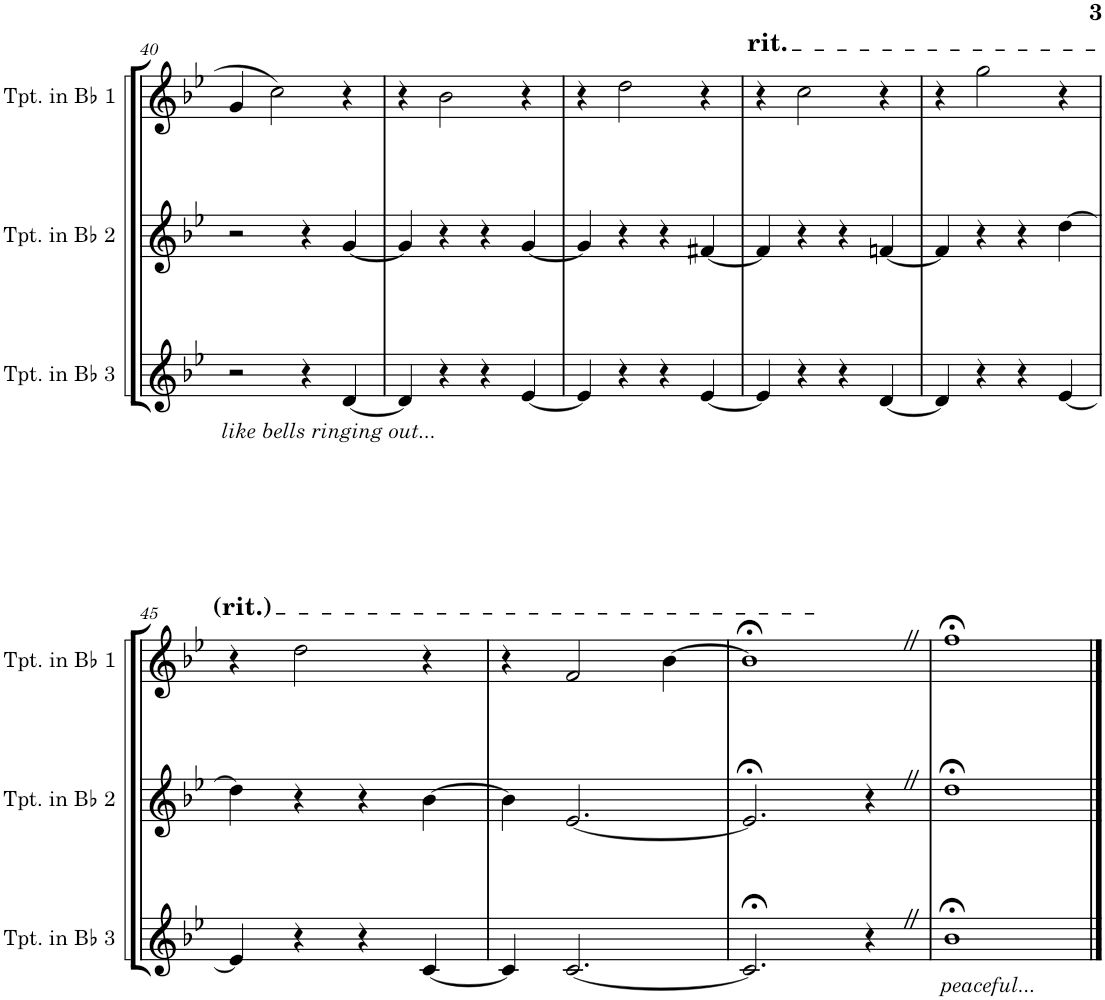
**kern	**kern	**kern
*part3	*part2	*part1
*staff3	*staff2	*staff1
*I"Trumpet in Bb 3	*I"Trumpet in Bb 2	*I"Trumpet in Bb 1
*I'Tpt. in Bb 3	*I'Tpt. in Bb 2	*I'Tpt. in Bb 1
!!LO:PB:g=z
*clefG2	*clefG2	*clefG2
*Trd1c2	*Trd1c2	*Trd1c2
*k[b-e-]	*k[b-e-]	*k[b-e-]
*M4/4	*M4/4	*M4/4
=40	=40	=40
2r	2r	4g/
.	.	2cc\
!LO:TX:b:i:t=like bells ringing out...	!	!
4r	4r	.
[4d/	[4g/	4r
=41	=41	=41
4d/]	4g/]	4r
4r	4r	2b-\
4r	4r	.
[4e-/	[4g/	4r
=42	=42	=42
4e-/]	4g/]	4r
4r	4r	2dd\
4r	4r	.
[4e-/	[4f#X/	4r
=43	=43	=43
!	!	!LO:TX:a:t=rit.
4e-/]	4f#/]	4r
4r	4r	2cc\
4r	4r	.
[4d/	[4fn/	4r
=44	=44	=44
4d/]	4f/]	4r
4r	4r	2gg\
4r	4r	.
[4e-/	[4dd\	4r
!!LO:LB:g=z
=45	=45	=45
4e-/]	4dd\]	4r
4r	4r	2dd\
4r	4r	.
[4c/	[4b-\	4r
=46	=46	=46
4c/]	4b-\]	4r
[2.c/	[2.e-/	2f/
.	.	[4b-\
=47	=47	=47
2.c/]	2.e-;</]	1b-;<Z]
4r	4r	.
=48	=48	=48
!LO:TX:b:i:t=peaceful...	!	!
1b-;<	1dd;<	1ff;<
==	==	==
*-	*-	*-
